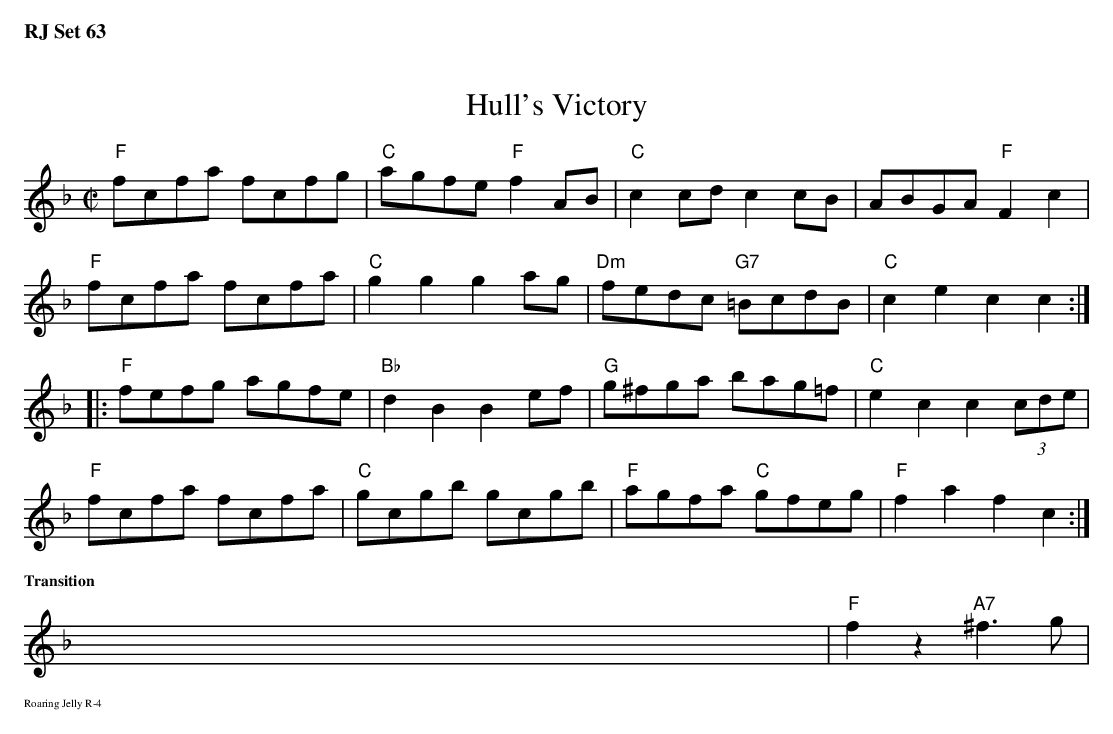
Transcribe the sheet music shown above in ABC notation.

X:1
T: Hull's Victory
M: C|
K: F
  "F"fcfa fcfg| "C" agfe "F"f2AB| "C"c2cd c2cB| ABGA "F"F2c2|
  "F"fcfa fcfa| "C"g2g2 g2ag| "Dm"fedc "G7"=BcdB|"C"c2e2 c2c2 :|
|:\
"F"fefg agfe| "Bb"d2B2 B2ef| "G"g^fga bag=f| "C"e2c2 c2 (3cde|
"F"fcfa fcfa| "C"gcgb gcgb| "F"agfa "C"gfeg| "F"f2a2 f2c2 :|
%%textfont       Times-Bold 10.0
%%text Transition
x8 X8 x8 X8 x8 X8 X8|"F"f2z2 "A7"^f3g |
